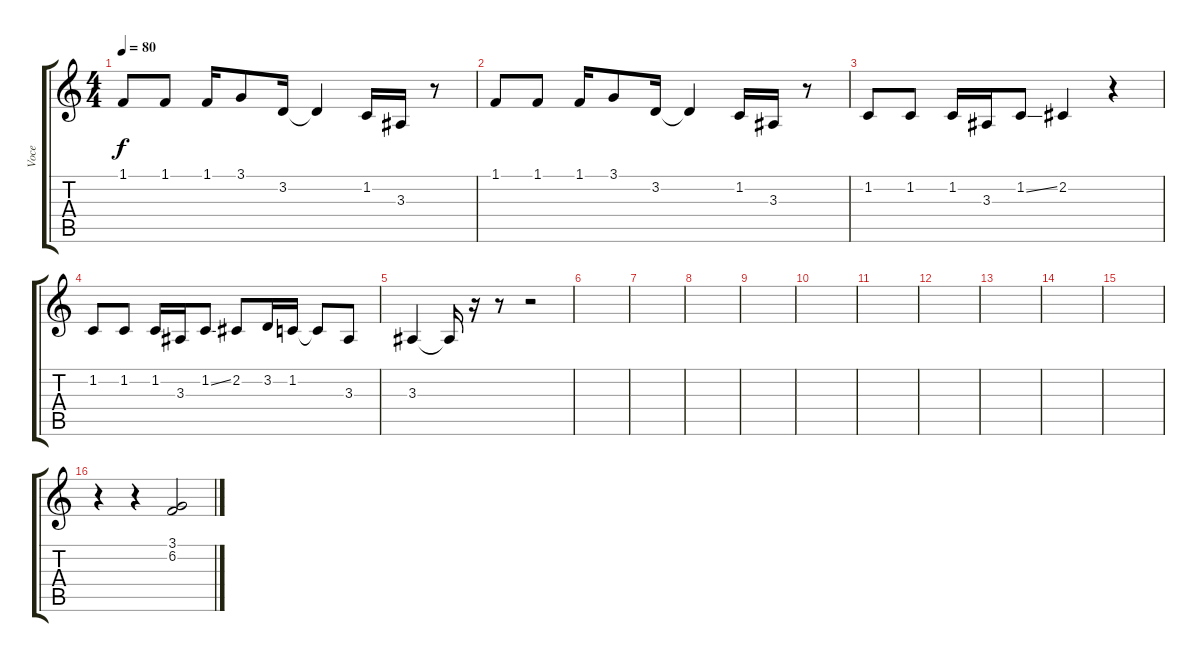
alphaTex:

\track ("Voce" "Voce") {instrument tenorsax}
\staff {score tabs}
\tuning (E4 B3 G3 D3 A2 E2) {hide}
\ts (4 4)
\tempo 80
\clef g2
\ks c
1.1.8{dy f} 1.1.8 1.1.16 3.1.8 3.2.16 3.2{t}.4 1.2.16 3.3.16 r.8 |
1.1.8 1.1.8 1.1.16 3.1.8 3.2.16 3.2{t}.4 1.2.16 3.3.16 r.8 |
1.2.8 1.2.8 1.2.16 3.3.16 1.2{ss}.8 2.2.4 r.4 |
1.2.8 1.2.8 1.2.16 3.3.16 1.2{ss}.8 2.2.8 3.2.16 1.2.16 1.2{t}.8 3.3.8 |
3.3.4 3.3{t}.16 r.16 r.8 r.2 |
|
|
|
|
|
|
|
|
|
|
r.4 r.4 (3.1 6.2).2
